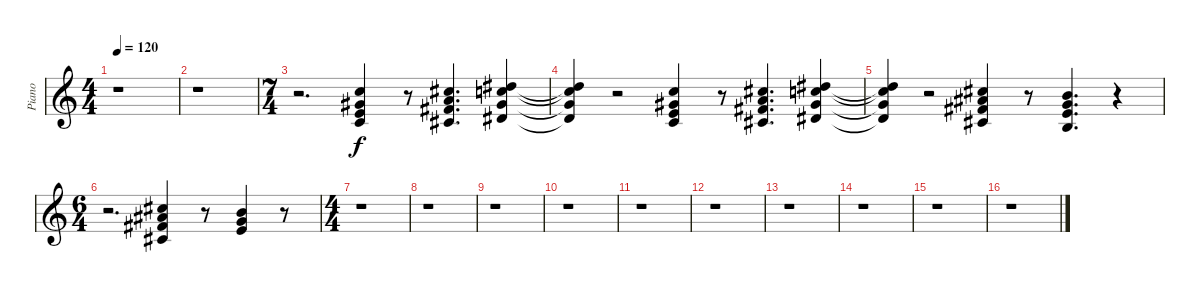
\track ("Piano" "Piano") {instrument acousticgrandpiano}
\staff {score}
\tuning (E4 B3 G3 D3 A2 E2) {hide}
\ts (4 4)
\tempo 120
\clef g2
\ks c
r.1{dy f} |
r.1 |
\ts (7 4)
r.2{d} (8.1 9.2 9.3 10.4).4 r.8 (9.1 10.2 11.3 11.4).4{d} (11.1 13.2 13.3 13.4).4 |
(11.1{t} 13.2{t} 13.3{t} 13.4{t}).4 r.2 (8.1 9.2 9.3 10.4).4 r.8 (9.1 10.2 11.3 11.4).4{d} (11.1 13.2 13.3 13.4).4 |
(11.1{t} 13.2{t} 13.3{t} 13.4{t}).4 r.2 (9.1 11.2 11.3 11.4).4 r.8 (7.1 8.2 9.3 9.4).4{d} r.4 |
\ts (6 4)
r.2{d} (9.1 11.2 11.3 11.4).4 r.8 (7.1 8.2 9.3).4 r.8 |
\ts (4 4)
r.1 |
r.1 |
r.1 |
r.1 |
r.1 |
r.1 |
r.1 |
r.1 |
r.1 |
r.1
